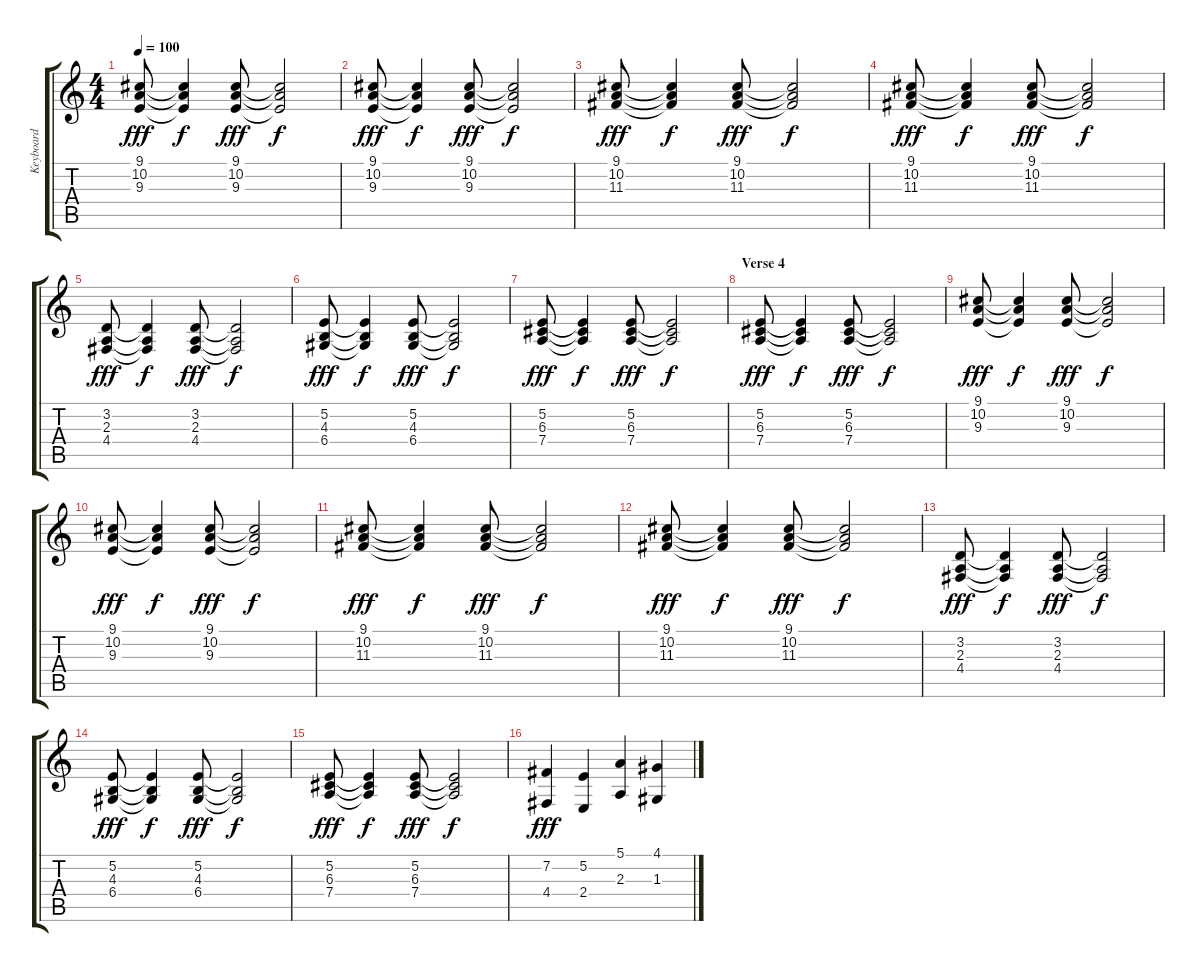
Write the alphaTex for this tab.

\track ("Keyboard" "Keyboard") {instrument electricgrandpiano}
\staff {score tabs}
\tuning (E4 B3 G3 D3 A2 E2) {hide}
\ts (4 4)
\tempo 100
\clef g2
\ks c
(9.1 10.2 9.3).8{dy fff volume 12} (9.1{t} 10.2{t} 9.3{t}).4{dy f} (9.1 10.2 9.3).8{dy fff} (9.1{t} 10.2{t} 9.3{t}).2{dy f} |
(9.1 10.2 9.3).8{dy fff} (9.1{t} 10.2{t} 9.3{t}).4{dy f} (9.1 10.2 9.3).8{dy fff} (9.1{t} 10.2{t} 9.3{t}).2{dy f} |
(9.1 10.2 11.3).8{dy fff} (9.1{t} 10.2{t} 11.3{t}).4{dy f} (9.1 10.2 11.3).8{dy fff} (9.1{t} 10.2{t} 11.3{t}).2{dy f} |
(9.1 10.2 11.3).8{dy fff} (9.1{t} 10.2{t} 11.3{t}).4{dy f} (9.1 10.2 11.3).8{dy fff} (9.1{t} 10.2{t} 11.3{t}).2{dy f} |
(3.2 2.3 4.4).8{dy fff} (3.2{t} 2.3{t} 4.4{t}).4{dy f} (3.2 2.3 4.4).8{dy fff} (3.2{t} 2.3{t} 4.4{t}).2{dy f} |
(5.2 4.3 6.4).8{dy fff} (5.2{t} 4.3{t} 6.4{t}).4{dy f} (5.2 4.3 6.4).8{dy fff} (5.2{t} 4.3{t} 6.4{t}).2{dy f} |
(5.2 6.3 7.4).8{dy fff} (5.2{t} 6.3{t} 7.4{t}).4{dy f} (5.2 6.3 7.4).8{dy fff} (5.2{t} 6.3{t} 7.4{t}).2{dy f} |
\section ("" "Verse 4")
(5.2 6.3 7.4).8{dy fff} (5.2{t} 6.3{t} 7.4{t}).4{dy f} (5.2 6.3 7.4).8{dy fff} (5.2{t} 6.3{t} 7.4{t}).2{dy f} |
(9.1 10.2 9.3).8{dy fff volume 12} (9.1{t} 10.2{t} 9.3{t}).4{dy f} (9.1 10.2 9.3).8{dy fff} (9.1{t} 10.2{t} 9.3{t}).2{dy f} |
(9.1 10.2 9.3).8{dy fff} (9.1{t} 10.2{t} 9.3{t}).4{dy f} (9.1 10.2 9.3).8{dy fff} (9.1{t} 10.2{t} 9.3{t}).2{dy f} |
(9.1 10.2 11.3).8{dy fff} (9.1{t} 10.2{t} 11.3{t}).4{dy f} (9.1 10.2 11.3).8{dy fff} (9.1{t} 10.2{t} 11.3{t}).2{dy f} |
(9.1 10.2 11.3).8{dy fff} (9.1{t} 10.2{t} 11.3{t}).4{dy f} (9.1 10.2 11.3).8{dy fff} (9.1{t} 10.2{t} 11.3{t}).2{dy f} |
(3.2 2.3 4.4).8{dy fff} (3.2{t} 2.3{t} 4.4{t}).4{dy f} (3.2 2.3 4.4).8{dy fff} (3.2{t} 2.3{t} 4.4{t}).2{dy f} |
(5.2 4.3 6.4).8{dy fff} (5.2{t} 4.3{t} 6.4{t}).4{dy f} (5.2 4.3 6.4).8{dy fff} (5.2{t} 4.3{t} 6.4{t}).2{dy f} |
(5.2 6.3 7.4).8{dy fff} (5.2{t} 6.3{t} 7.4{t}).4{dy f} (5.2 6.3 7.4).8{dy fff} (5.2{t} 6.3{t} 7.4{t}).2{dy f} |
(7.2 4.4).4{dy fff} (5.2 2.4).4 (5.1 2.3).4 (4.1 1.3).4
